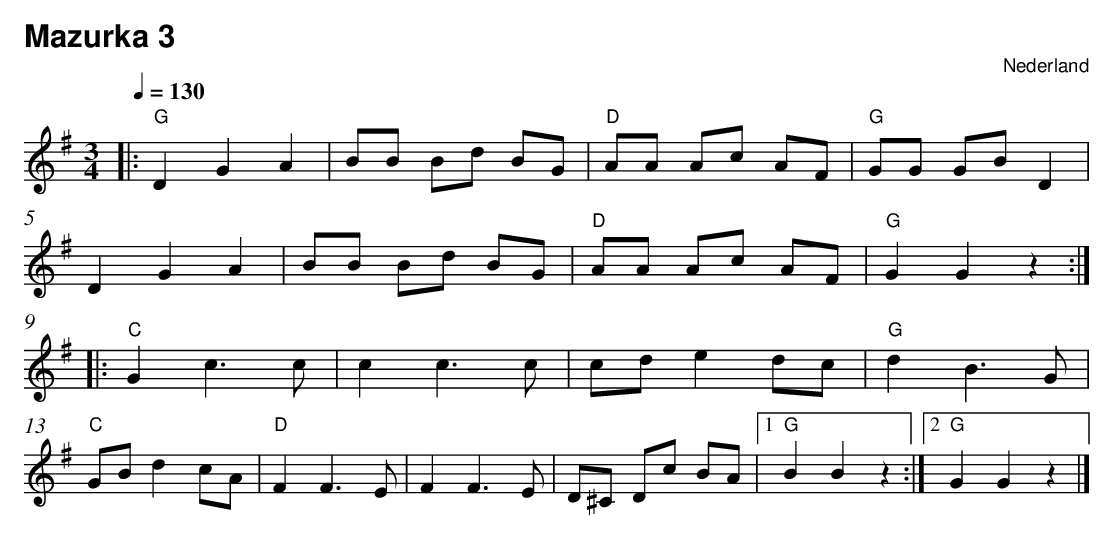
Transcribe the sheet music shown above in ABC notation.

X:1
T:Mazurka 3
C: Nederland
L:1/8
M:3/4
Q:1/4=130
K:G
|:"G" D2 G2 A2 | BB Bd BG |"D" AA Ac AF |"G" GG GB D2 |$
D2 G2 A2 | BB Bd BG |"D" AA Ac AF | "G" G2G2z2 ::$
"C" G2 c3 c | c2 c3 c | cd e2 dc |"G" d2 B3 G |$
"C"GB d2 cA |"D" F2 F3 E | F2 F3 E | D^C Dc BA |1"G" B2 B2 z2 :|2 "G"G2 G2z2 |]
